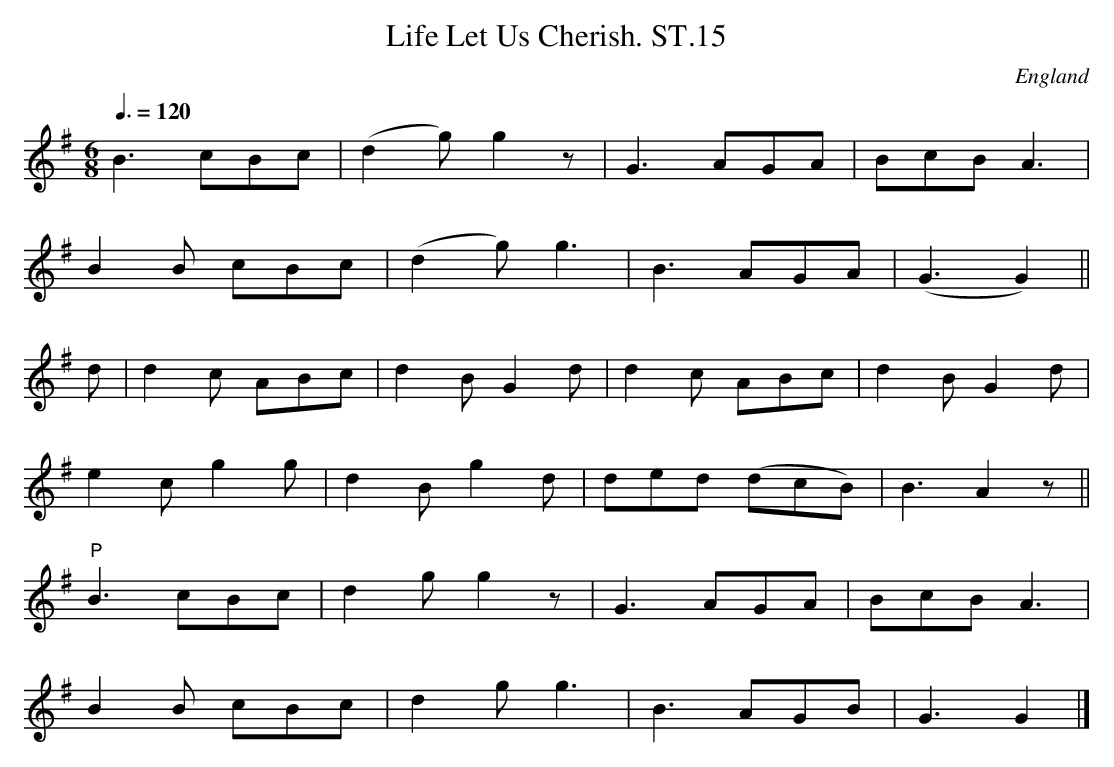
X:1
T:Life Let Us Cherish. ST.15
L:1/8
M:6/8
O:England
Q:3/8=120
K:G
B3cBc|(d2g)g2z|G3AGA|BcBA3|!
B2B cBc|(d2g)g3|B3AGA|(G3G2)||!
d|d2c ABc|d2BG2d|d2c ABc|d2BG2d|!
e2cg2g|d2Bg2d|ded (dcB)|B3A2z||!
"^P"B3cBc|d2gg2z|G3AGA|BcBA3|!
B2B cBc|d2gg3|B3AGB|G3G2|]
